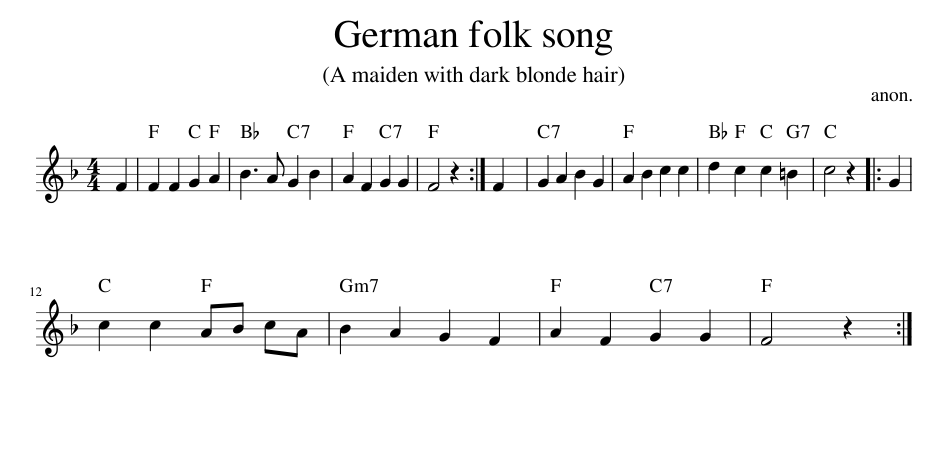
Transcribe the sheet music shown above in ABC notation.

X:1
L:1/8
M:4/4
I:linebreak $
K:F
V:1 treble
V:1
 F2 | F2 F2 G2 A2 | B3 A G2 B2 | A2 F2 G2 G2 | F4 z2 :| %5
 F2 | G2 A2 B2 G2 | A2 B2 c2 c2 | d2 c2 c2 =B2 | c4 z2 |: %10
 G2 |$ c2 c2 AB cA | B2 A2 G2 F2 | A2 F2 G2 G2 | F4 z2 :| %15
